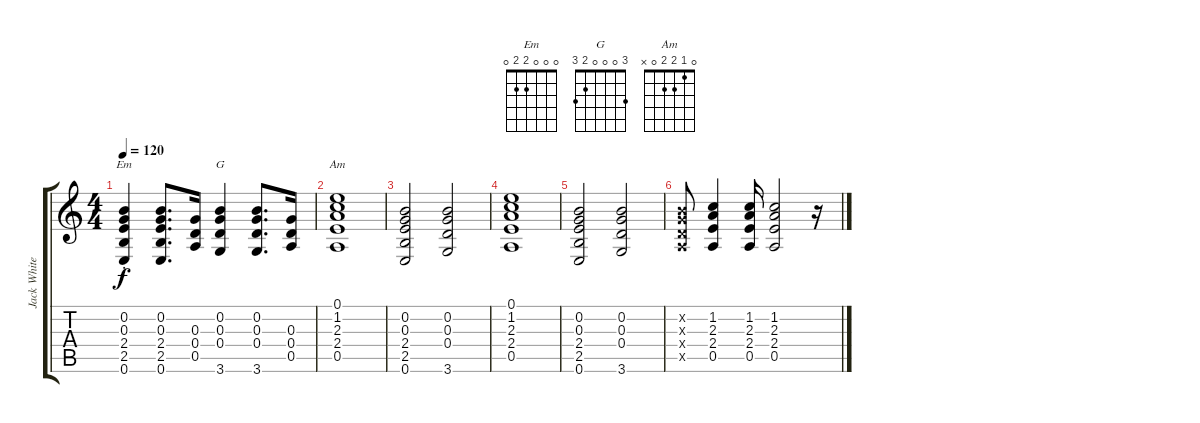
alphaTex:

\track ("Jack White:  Guitar" "Jack White") {instrument acousticguitarsteel}
\staff {score tabs}
\tuning (E4 B3 G3 D3 A2 E2) {hide}
\chord ("Em" 0 0 0 2 2 0)
\chord ("G" 3 0 0 0 2 3)
\chord ("Am" 0 1 2 2 0 x)
\ts (4 4)
\tempo 120
\clef g2
\ks c
(0.2{st} 0.3{st} 2.4{st} 2.5{st} 0.6{st}).4{ch "Em" dy f} (0.2 0.3 2.4 2.5 0.6).8{d} (0.3 0.4 0.5).16 (0.2 0.3 0.4 3.6).4{ch "G"} (0.2 0.3 0.4 3.6).8{d} (0.3 0.4 0.5).16 |
(0.1 1.2 2.3 2.4 0.5).1{ch "Am"} |
(0.2 0.3 2.4 2.5 0.6).2 (0.2 0.3 0.4 3.6).2 |
(0.1 1.2 2.3 2.4 0.5).1 |
(0.2 0.3 2.4 2.5 0.6).2 (0.2 0.3 0.4 3.6).2 |
(0.2{x} 0.3{x} 0.4{x} 0.5{x}).8 (1.2 2.3 2.4 0.5).4 (1.2 2.3 2.4 0.5).16 (1.2 2.3 2.4 0.5).2 r.16
